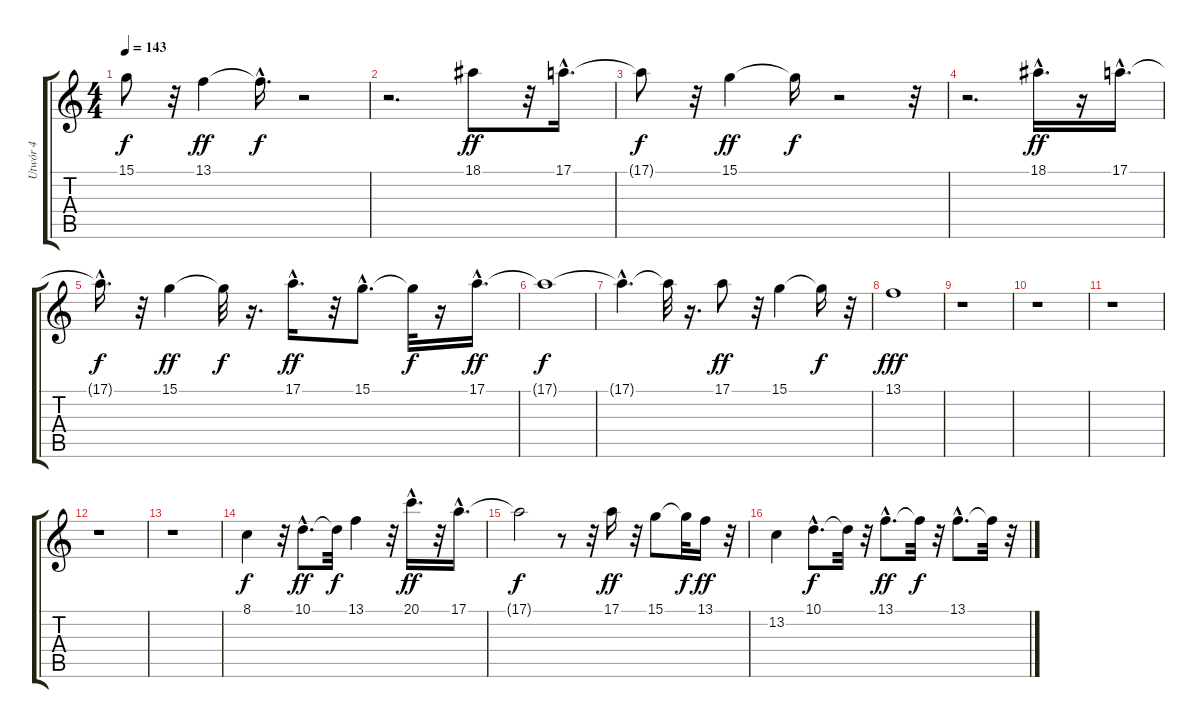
\track ("Utwór 4" "Utwór 4") {instrument fx4atmosphere}
\staff {score tabs}
\tuning (E4 B3 G3 D3 A2 E2) {hide}
\ts (4 4)
\tempo 143
\clef g2
\ks c
15.1{t}.8{dy f} r.32 13.1.4{dy ff} 13.1{hac t}.16{d dy f} r.2 |
r.2{d} 18.1.8{dy ff} r.32 17.1{hac}.16{d} |
17.1{t}.8{dy f} r.32 15.1.4{dy ff} 15.1{t}.16{dy f} r.2 r.32 |
r.2{d} 18.1{hac}.16{d dy ff} r.16 17.1{hac}.16{d} |
17.1{hac t}.16{d dy f} r.32 15.1.4{dy ff} 15.1{t}.32{dy f} r.16{d} 17.1{hac}.16{d dy ff} r.32 15.1{hac}.8{d} 15.1{t}.32{dy f} r.16 17.1{hac}.16{d dy ff} |
17.1{t}.1{dy f} |
17.1{hac t}.4{d} 17.1{t}.32 r.16{d} 17.1.8{dy ff} r.32 15.1.4 15.1{t}.16{dy f} r.32 |
13.1.1{dy fff} |
r.1 |
r.1 |
r.1 |
r.1 |
r.1 |
8.1.4{dy f} r.32 10.1{hac}.8{d dy ff} 10.1{t}.32{dy f} 13.1.4 r.32 20.1{hac}.16{d dy ff} r.32 17.1{hac}.16{d} |
17.1{t}.2{dy f} r.8 r.32 17.1.16{dy ff} r.32 15.1.8 15.1{t}.32{dy f} 13.1.16{dy ff} r.32 |
13.2.4 10.1{hac}.8{d dy f} 10.1{t}.32 r.32 13.1{hac}.8{d dy ff} 13.1{t}.32{dy f} r.32 13.1{hac}.8{d} 13.1{t}.32 r.32
